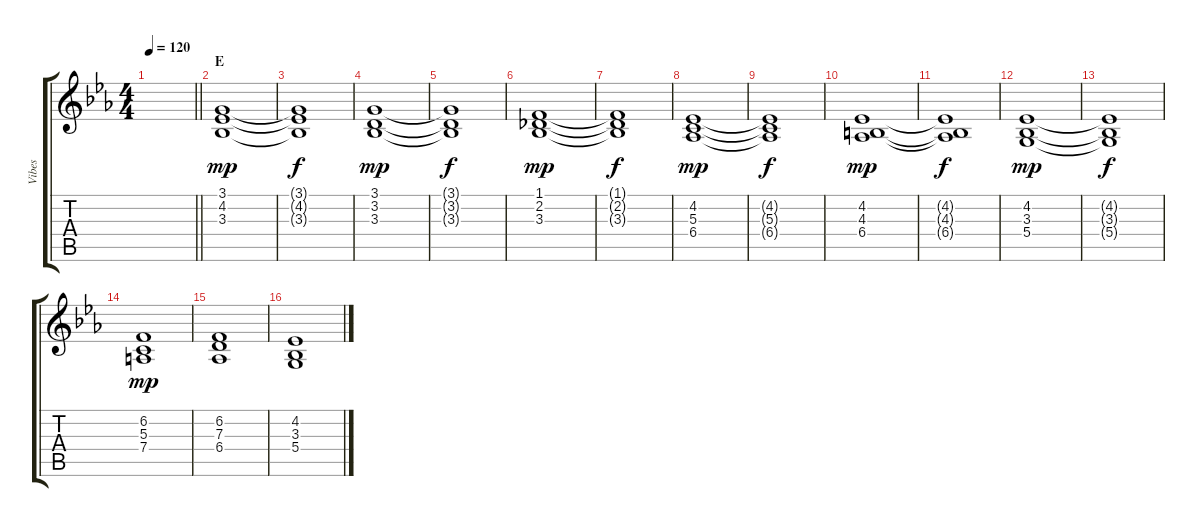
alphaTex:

\track ("Vibes" "Vibes") {instrument vibraphone bank 255}
\staff {score tabs}
\tuning (E4 B3 G3 D3 A2 E2) {hide}
\ts (4 4)
\tempo 120
\clef g2
\barLineRight lightlight
\ks eb
|
\section ("" "E")
(3.1 4.2 3.3).1{dy mp} |
(3.1{t} 4.2{t} 3.3{t}).1{dy f} |
(3.1 3.2 3.3).1{dy mp} |
(3.1{t} 3.2{t} 3.3{t}).1{dy f} |
(1.1 2.2 3.3).1{dy mp} |
(1.1{t} 2.2{t} 3.3{t}).1{dy f} |
(4.2 5.3 6.4).1{dy mp} |
(4.2{t} 5.3{t} 6.4{t}).1{dy f} |
(4.2 4.3 6.4).1{dy mp} |
(4.2{t} 4.3{t} 6.4{t}).1{dy f} |
(4.2 3.3 5.4).1{dy mp} |
(4.2{t} 3.3{t} 5.4{t}).1{dy f} |
(6.2 5.3 7.4).1{dy mp} |
(6.2 7.3 6.4).1 |
(4.2 3.3 5.4).1
